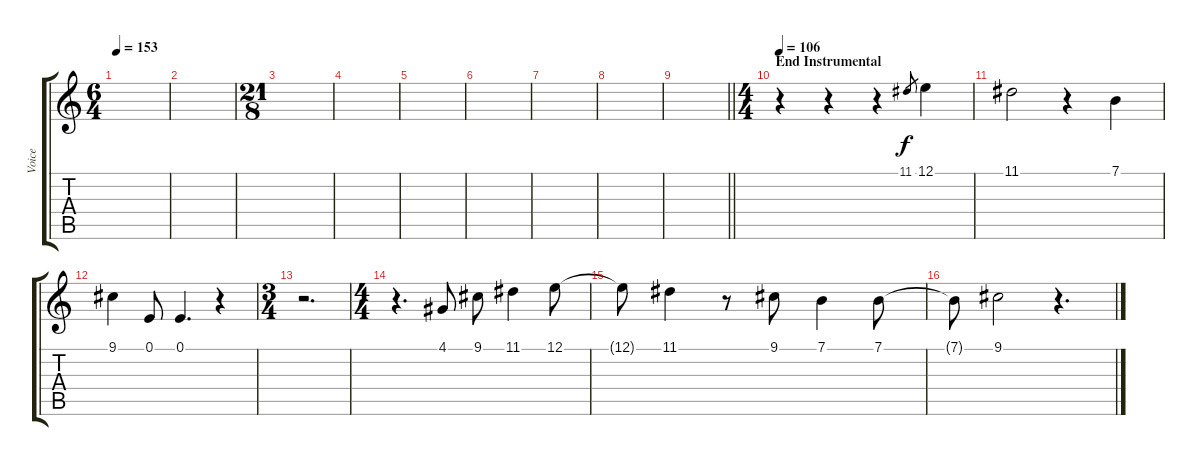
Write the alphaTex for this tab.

\track ("Voice" "Voice") {instrument voiceoohs}
\staff {score tabs}
\tuning (E4 B3 G3 D3 A2 E2) {hide}
\ts (6 4)
\tempo 153
\clef g2
\ks c
|
|
\ts (21 8)
|
|
|
|
|
|
\barLineRight lightlight
|
\ts (4 4)
\section ("" "End Instrumental")
\tempo 106
r.4 r.4 r.4 11.1.8{gr} 12.1.4 |
11.1.2 r.4 7.1.4 |
9.1.4 0.1.8 0.1.4{d} r.4 |
\ts (3 4)
r.2{d} |
\ts (4 4)
r.4{d} 4.1.8 9.1.8 11.1.4 12.1.8 |
12.1{t}.8 11.1.4 r.8 9.1.8 7.1.4 7.1.8 |
7.1{t}.8 9.1.2 r.4{d}
